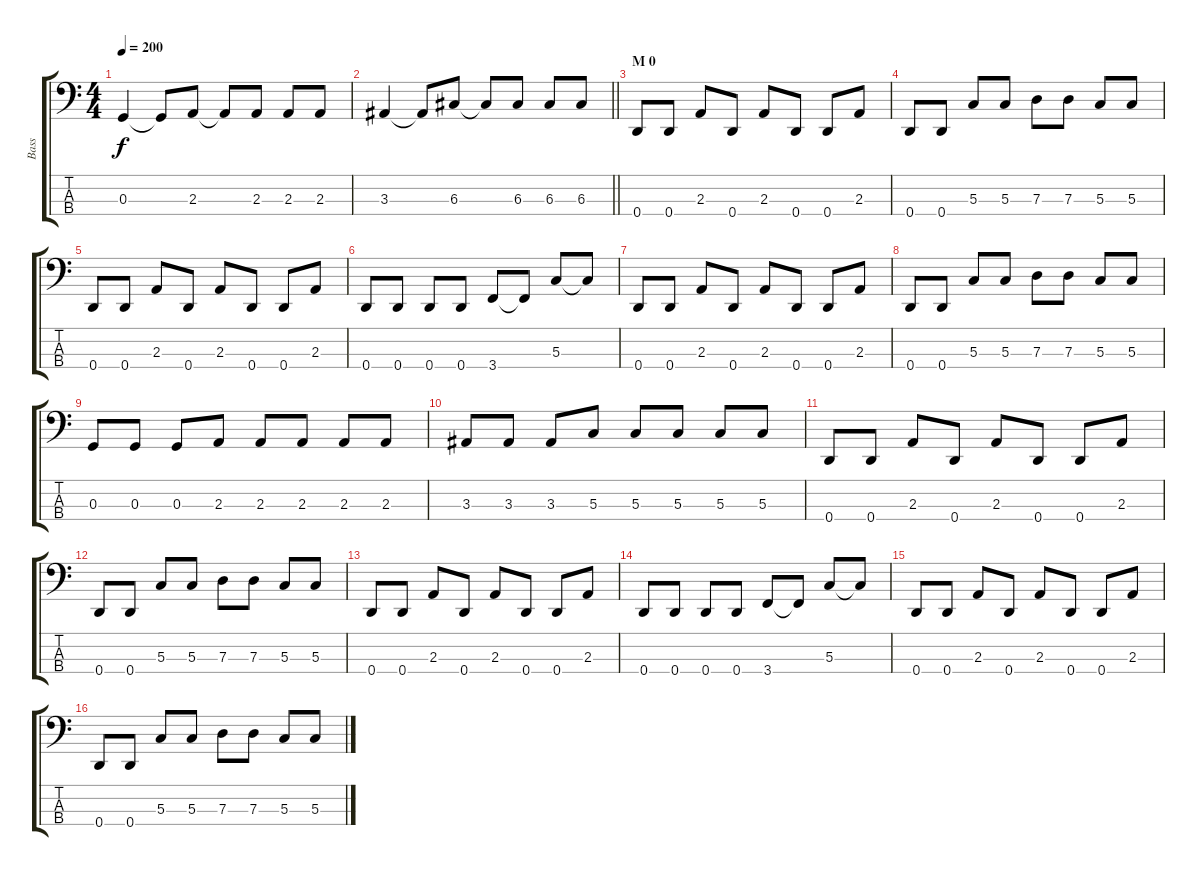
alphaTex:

\track ("Bass" "Bass") {instrument electricbasspick}
\staff {score tabs}
\tuning (F2 C2 G1 D1) {hide}
\ts (4 4)
\tempo 200
\clef f4
\ks c
0.3.4{dy f} 0.3{t}.8 2.3.8 2.3{t}.8 2.3.8 2.3.8 2.3.8 |
\barLineRight lightlight
3.3.4 3.3{t}.8 6.3.8 6.3{t}.8 6.3.8 6.3.8 6.3.8 |
\section ("" "M 0")
0.4.8 0.4.8 2.3.8 0.4.8 2.3.8 0.4.8 0.4.8 2.3.8 |
0.4.8 0.4.8 5.3.8 5.3.8 7.3.8 7.3.8 5.3.8 5.3.8 |
0.4.8 0.4.8 2.3.8 0.4.8 2.3.8 0.4.8 0.4.8 2.3.8 |
0.4.8 0.4.8 0.4.8 0.4.8 3.4.8 3.4{t}.8 5.3.8 5.3{t}.8 |
0.4.8 0.4.8 2.3.8 0.4.8 2.3.8 0.4.8 0.4.8 2.3.8 |
0.4.8 0.4.8 5.3.8 5.3.8 7.3.8 7.3.8 5.3.8 5.3.8 |
0.3.8 0.3.8 0.3.8 2.3.8 2.3.8 2.3.8 2.3.8 2.3.8 |
3.3.8 3.3.8 3.3.8 5.3.8 5.3.8 5.3.8 5.3.8 5.3.8 |
0.4.8 0.4.8 2.3.8 0.4.8 2.3.8 0.4.8 0.4.8 2.3.8 |
0.4.8 0.4.8 5.3.8 5.3.8 7.3.8 7.3.8 5.3.8 5.3.8 |
0.4.8 0.4.8 2.3.8 0.4.8 2.3.8 0.4.8 0.4.8 2.3.8 |
0.4.8 0.4.8 0.4.8 0.4.8 3.4.8 3.4{t}.8 5.3.8 5.3{t}.8 |
0.4.8 0.4.8 2.3.8 0.4.8 2.3.8 0.4.8 0.4.8 2.3.8 |
0.4.8 0.4.8 5.3.8 5.3.8 7.3.8 7.3.8 5.3.8 5.3.8
